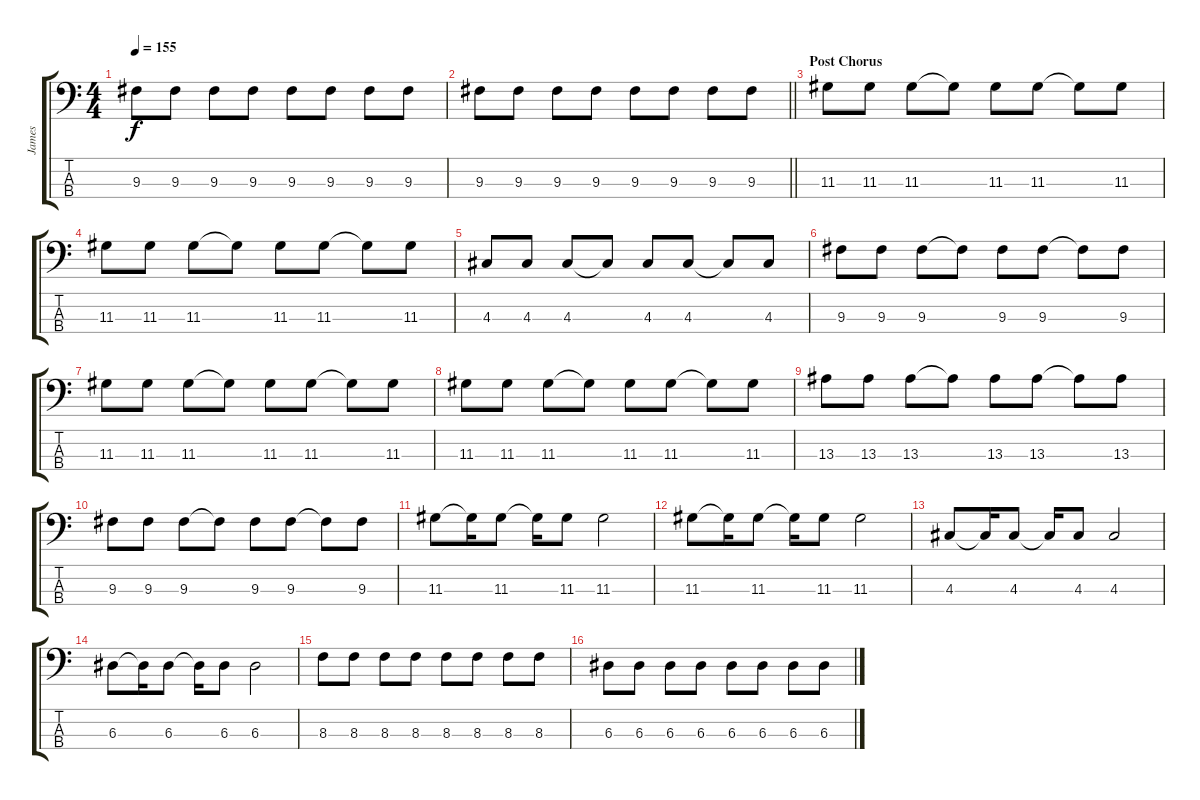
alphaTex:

\track ("James" "James") {instrument electricbassfinger}
\staff {score tabs}
\tuning (G2 D2 A1 E1) {hide}
\ts (4 4)
\tempo 155
\clef f4
\ks c
9.3.8{dy f} 9.3.8 9.3.8 9.3.8 9.3.8 9.3.8 9.3.8 9.3.8 |
\barLineRight lightlight
9.3.8 9.3.8 9.3.8 9.3.8 9.3.8 9.3.8 9.3.8 9.3.8 |
\section ("" "Post Chorus")
11.3.8 11.3.8 11.3.8 11.3{t}.8 11.3.8 11.3.8 11.3{t}.8 11.3.8 |
11.3.8 11.3.8 11.3.8 11.3{t}.8 11.3.8 11.3.8 11.3{t}.8 11.3.8 |
4.3.8 4.3.8 4.3.8 4.3{t}.8 4.3.8 4.3.8 4.3{t}.8 4.3.8 |
9.3.8 9.3.8 9.3.8 9.3{t}.8 9.3.8 9.3.8 9.3{t}.8 9.3.8 |
11.3.8 11.3.8 11.3.8 11.3{t}.8 11.3.8 11.3.8 11.3{t}.8 11.3.8 |
11.3.8 11.3.8 11.3.8 11.3{t}.8 11.3.8 11.3.8 11.3{t}.8 11.3.8 |
13.3.8 13.3.8 13.3.8 13.3{t}.8 13.3.8 13.3.8 13.3{t}.8 13.3.8 |
9.3.8 9.3.8 9.3.8 9.3{t}.8 9.3.8 9.3.8 9.3{t}.8 9.3.8 |
11.3.8 11.3{t}.16 11.3.8 11.3{t}.16 11.3.8 11.3.2 |
11.3.8 11.3{t}.16 11.3.8 11.3{t}.16 11.3.8 11.3.2 |
4.3.8 4.3{t}.16 4.3.8 4.3{t}.16 4.3.8 4.3.2 |
6.3.8 6.3{t}.16 6.3.8 6.3{t}.16 6.3.8 6.3.2 |
8.3.8 8.3.8 8.3.8 8.3.8 8.3.8 8.3.8 8.3.8 8.3.8 |
6.3.8 6.3.8 6.3.8 6.3.8 6.3.8 6.3.8 6.3.8 6.3.8
